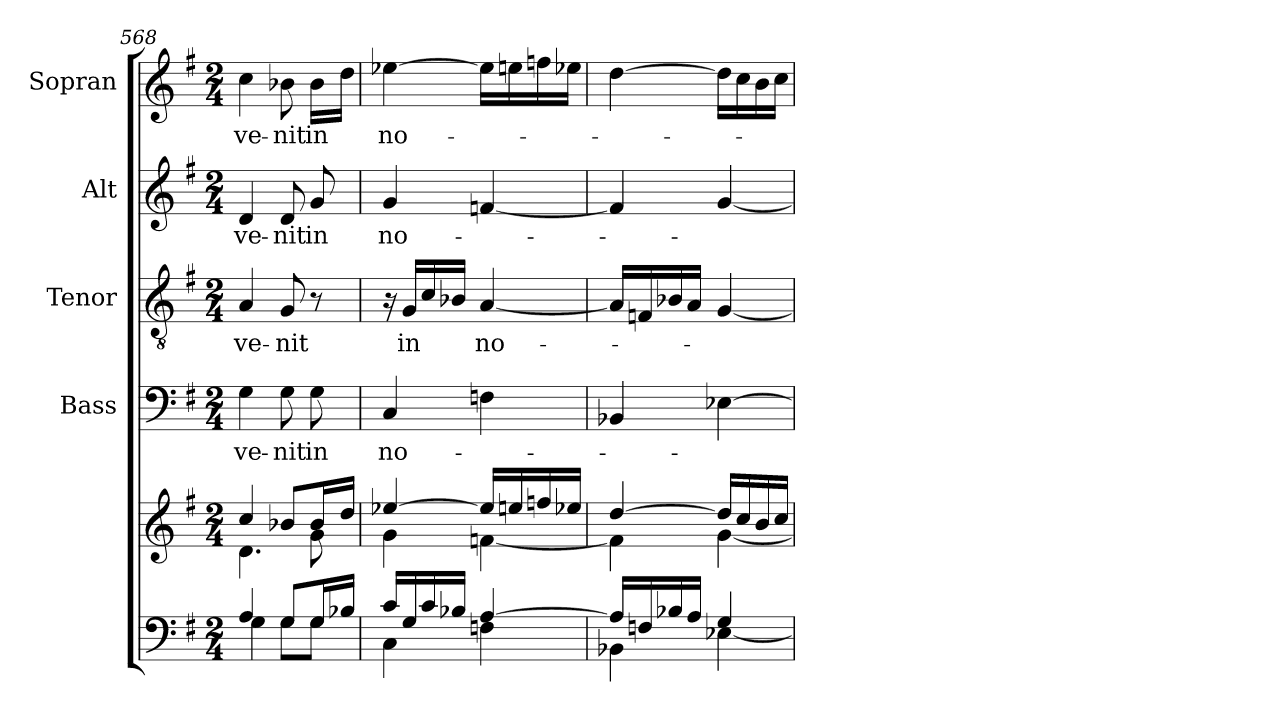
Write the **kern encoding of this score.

**kern	**kern	**kern	**text	**kern	**text	**kern	**text	**kern	**text
*part5	*part5	*part4	*part4	*part3	*part3	*part2	*part2	*part1	*part1
*staff6	*staff5	*staff4	*staff4	*staff3	*staff3	*staff2	*staff2	*staff1	*staff1
*	*	*I"Bass	*	*I"Tenor	*	*I"Alt	*	*I"Sopran	*
*	*	*I'B.	*	*I'T.	*	*I'A.	*	*I'S.	*
*clefF4	*clefG2	*clefF4	*	*clefGv2	*	*clefG2	*	*clefG2	*
*k[f#]	*k[f#]	*k[f#]	*	*k[f#]	*	*k[f#]	*	*k[f#]	*
*G:	*G:	*G:	*	*G:	*	*G:	*	*G:	*
*M2/4	*M2/4	*M2/4	*	*M2/4	*	*M2/4	*	*M2/4	*
=568	=568	=568	=568	=568	=568	=568	=568	=568	=568
*^	*^	*	*	*	*	*	*	*	*
!	!	!	!	!	!LO:LY:b	!	!LO:LY:b	!	!LO:LY:b	!	!LO:LY:b
4A/	4G\	4cc/	4.d\	4G\	ve-	4A/	ve-	4d/	ve-	4cc\	ve-
!	!	!	!	!	!LO:LY:b	!	!LO:LY:b	!	!LO:LY:b	!	!LO:LY:b
8G/L	8G\L	8b-X/L	.	8G\	-nit	8G/	-nit	8d/	-nit	8b-X\	-nit
!	!	!	!	!	!LO:LY:b	!	!	!	!LO:LY:b	!	!LO:LY:b
16G/L	8G\J	16b-/L	8g\	8G\	in	8r	.	8g/	in	16b-\LL	in
16B-X/JJ	.	16dd/JJ	.	.	.	.	.	.	.	16dd\JJ	.
=569	=569	=569	=569	=569	=569	=569	=569	=569	=569	=569	=569
!	!	!	!	!	!LO:LY:b	!	!	!	!LO:LY:b	!	!LO:LY:b
16c/LL	4C\	[>4ee-X/	4g\	4C/	no-	16r	.	4g/	no-	[4ee-X\	no-
!	!	!	!	!	!	!	!LO:LY:b	!	!	!	!
16G/	.	.	.	.	.	16G/LL	in	.	.	.	.
16c/	.	.	.	.	.	16c/	.	.	.	.	.
16B-X/JJ	.	.	.	.	.	16B-X/JJ	.	.	.	.	.
!	!	!	!	!	!	!	!LO:LY:b	!	!	!	!
[>4A/	4Fn\	16ee-/LL]	[<4fn\	4Fn\	.	[4A/	no-	[4fn/	.	16ee-\LL]	.
.	.	16een/	.	.	.	.	.	.	.	16een\	.
.	.	16ffn/	.	.	.	.	.	.	.	16ffn\	.
.	.	16ee-X/JJ	.	.	.	.	.	.	.	16ee-X\JJ	.
=570	=570	=570	=570	=570	=570	=570	=570	=570	=570	=570	=570
16A/LL]	4BB-X\	[>4dd/	4f\]	4BB-X/	.	16A/LL]	.	4f/]	.	[4dd\	.
16Fn/	.	.	.	.	.	16Fn/	.	.	.	.	.
16B-X/	.	.	.	.	.	16B-X/	.	.	.	.	.
16A/JJ	.	.	.	.	.	16A/JJ	.	.	.	.	.
4G/	[<4E-X\	16dd/LL]	[<4g\	[4E-X\	.	[4G/	.	[4g/	.	16dd\LL]	.
.	.	16cc/	.	.	.	.	.	.	.	16cc\	.
.	.	16b/	.	.	.	.	.	.	.	16b\	.
.	.	16cc/JJ	.	.	.	.	.	.	.	16cc\JJ	.
*v	*v	*	*	*	*	*	*	*	*	*	*
*	*v	*v	*	*	*	*	*	*	*	*
=	=	=	=	=	=	=	=	=	=
*-	*-	*-	*-	*-	*-	*-	*-	*-	*-
